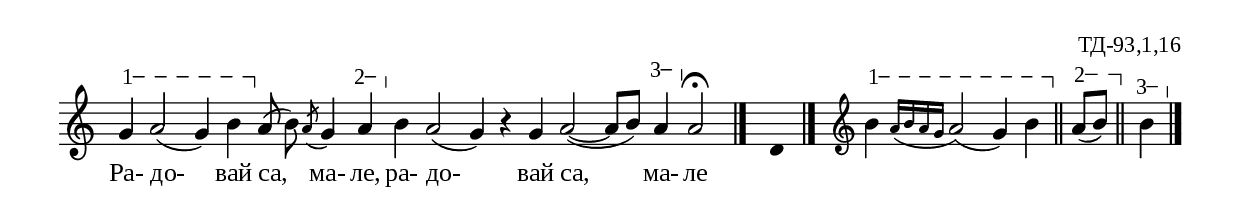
%{
sva_093_1_16
%}

\include "td-preamble.ly"

\score {
\relative c'' {
%\tempo 8 = 110
%%\time 2/4
\cadenzaOn
\varA
g4\startTextSpan a2( g4) b\stopTextSpan 
a8( b) \acciaccatura a8 g4 
\varB
s8\startTextSpan a4\stopTextSpan 
b a2( g4) r4 g a2(~ a8[ b]) 
\varC
s8\startTextSpan a4\stopTextSpan 
a2\fermata
 \bar "|." 
s4 \fixB d, \fixC
  \bar "|." 
s16 \clef treble
\varA
b'4\startTextSpan \acciaccatura { a16[ b a g] } a2( g4) b\stopTextSpan  \bar "||"
\varB
a8\startTextSpan([ b\stopTextSpan]) \bar "||"
\varC
s8\startTextSpan b4\stopTextSpan 
 \bar "|." 
}
\addlyrics { Ра- до- вай са, ма- ле, ра- до- вай са, ма- ле }
%
\layout {
   \context { 
	    \Staff \remove "Time_signature_engraver" } 
  indent = #0
  line-width = 190\mm
  ragged-right=##f
}
%
\midi { 
	\context {
		\Score tempoWholesPerMinute = #(ly:make-moment 110 8)
		}
	}
}
%
\header{
  opus = "ТД-93,1,16"
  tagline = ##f
}


